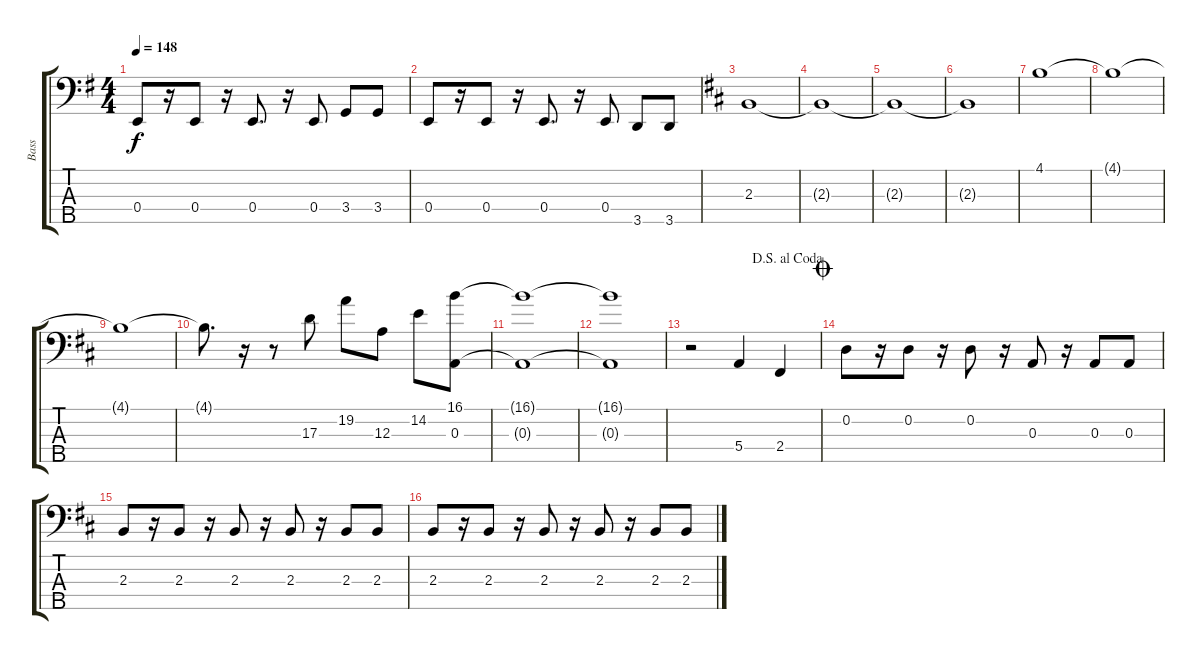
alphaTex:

\track ("Bass" "Bass") {instrument electricbassfinger}
\staff {score tabs}
\tuning (G2 D2 A1 E1 B0) {hide}
\ts (4 4)
\tempo 148
\clef f4
\ks g
0.4.8{dy f} r.16 0.4.8 r.16 0.4.8{d} r.16 0.4.8 3.4.8 3.4.8 |
0.4.8 r.16 0.4.8 r.16 0.4.8{d} r.16 0.4.8 3.5.8 3.5.8 |
\ks d
2.3.1 |
2.3{t}.1 |
2.3{t}.1 |
2.3{t}.1 |
4.1.1 |
4.1{t}.1 |
4.1{t}.1 |
4.1{t}.8{d} r.16 r.8 17.3.8 19.2.8 12.3.8 14.2.8 (16.1 0.3).8 |
(16.1{t} 0.3{t}).1 |
(16.1{t} 0.3{t}).1 |
\jump dalsegnoalcoda
r.2 5.4.4 2.4.4 |
\jump coda
0.2.8 r.16 0.2.8 r.16 0.2.8 r.16 0.3.8 r.16 0.3.8 0.3.8 |
2.3.8 r.16 2.3.8 r.16 2.3.8 r.16 2.3.8 r.16 2.3.8 2.3.8 |
2.3.8 r.16 2.3.8 r.16 2.3.8 r.16 2.3.8 r.16 2.3.8 2.3.8
